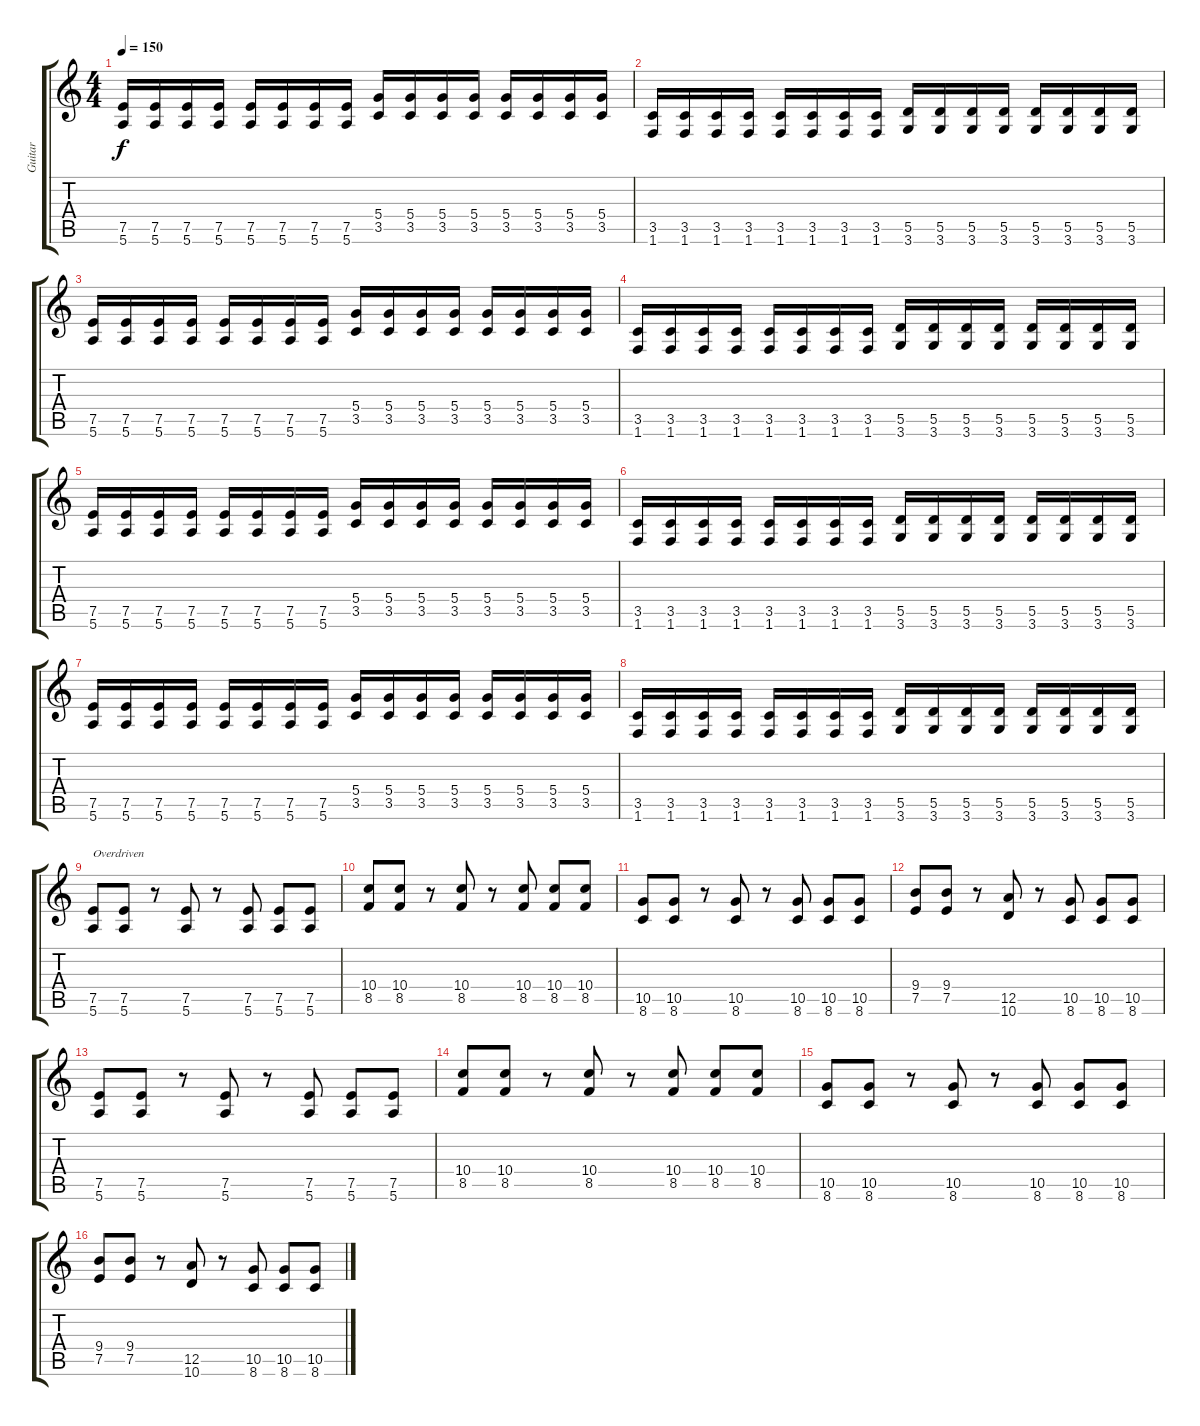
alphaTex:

\track ("Guitar" "Guitar") {instrument distortionguitar}
\staff {score tabs}
\tuning (E4 B3 G3 D3 A2 E2) {hide}
\ts (4 4)
\tempo 150
\clef g2
\ks c
(7.5 5.6).16{dy f} (7.5 5.6).16 (7.5 5.6).16 (7.5 5.6).16 (7.5 5.6).16 (7.5 5.6).16 (7.5 5.6).16 (7.5 5.6).16 (5.4 3.5).16 (5.4 3.5).16 (5.4 3.5).16 (5.4 3.5).16 (5.4 3.5).16 (5.4 3.5).16 (5.4 3.5).16 (5.4 3.5).16 |
(3.5 1.6).16 (3.5 1.6).16 (3.5 1.6).16 (3.5 1.6).16 (3.5 1.6).16 (3.5 1.6).16 (3.5 1.6).16 (3.5 1.6).16 (5.5 3.6).16 (5.5 3.6).16 (5.5 3.6).16 (5.5 3.6).16 (5.5 3.6).16 (5.5 3.6).16 (5.5 3.6).16 (5.5 3.6).16 |
(7.5 5.6).16 (7.5 5.6).16 (7.5 5.6).16 (7.5 5.6).16 (7.5 5.6).16 (7.5 5.6).16 (7.5 5.6).16 (7.5 5.6).16 (5.4 3.5).16 (5.4 3.5).16 (5.4 3.5).16 (5.4 3.5).16 (5.4 3.5).16 (5.4 3.5).16 (5.4 3.5).16 (5.4 3.5).16 |
(3.5 1.6).16 (3.5 1.6).16 (3.5 1.6).16 (3.5 1.6).16 (3.5 1.6).16 (3.5 1.6).16 (3.5 1.6).16 (3.5 1.6).16 (5.5 3.6).16 (5.5 3.6).16 (5.5 3.6).16 (5.5 3.6).16 (5.5 3.6).16 (5.5 3.6).16 (5.5 3.6).16 (5.5 3.6).16 |
(7.5 5.6).16 (7.5 5.6).16 (7.5 5.6).16 (7.5 5.6).16 (7.5 5.6).16 (7.5 5.6).16 (7.5 5.6).16 (7.5 5.6).16 (5.4 3.5).16 (5.4 3.5).16 (5.4 3.5).16 (5.4 3.5).16 (5.4 3.5).16 (5.4 3.5).16 (5.4 3.5).16 (5.4 3.5).16 |
(3.5 1.6).16 (3.5 1.6).16 (3.5 1.6).16 (3.5 1.6).16 (3.5 1.6).16 (3.5 1.6).16 (3.5 1.6).16 (3.5 1.6).16 (5.5 3.6).16 (5.5 3.6).16 (5.5 3.6).16 (5.5 3.6).16 (5.5 3.6).16 (5.5 3.6).16 (5.5 3.6).16 (5.5 3.6).16 |
(7.5 5.6).16 (7.5 5.6).16 (7.5 5.6).16 (7.5 5.6).16 (7.5 5.6).16 (7.5 5.6).16 (7.5 5.6).16 (7.5 5.6).16 (5.4 3.5).16 (5.4 3.5).16 (5.4 3.5).16 (5.4 3.5).16 (5.4 3.5).16 (5.4 3.5).16 (5.4 3.5).16 (5.4 3.5).16 |
(3.5 1.6).16 (3.5 1.6).16 (3.5 1.6).16 (3.5 1.6).16 (3.5 1.6).16 (3.5 1.6).16 (3.5 1.6).16 (3.5 1.6).16 (5.5 3.6).16 (5.5 3.6).16 (5.5 3.6).16 (5.5 3.6).16 (5.5 3.6).16 (5.5 3.6).16 (5.5 3.6).16 (5.5 3.6).16 |
(7.5 5.6).8{txt "Overdriven" instrument overdrivenguitar} (7.5 5.6).8 r.8 (7.5 5.6).8 r.8 (7.5 5.6).8 (7.5 5.6).8 (7.5 5.6).8 |
(10.4 8.5).8 (10.4 8.5).8 r.8 (10.4 8.5).8 r.8 (10.4 8.5).8 (10.4 8.5).8 (10.4 8.5).8 |
(10.5 8.6).8 (10.5 8.6).8 r.8 (10.5 8.6).8 r.8 (10.5 8.6).8 (10.5 8.6).8 (10.5 8.6).8 |
(9.4 7.5).8 (9.4 7.5).8 r.8 (12.5 10.6).8 r.8 (10.5 8.6).8 (10.5 8.6).8 (10.5 8.6).8 |
(7.5 5.6).8 (7.5 5.6).8 r.8 (7.5 5.6).8 r.8 (7.5 5.6).8 (7.5 5.6).8 (7.5 5.6).8 |
(10.4 8.5).8 (10.4 8.5).8 r.8 (10.4 8.5).8 r.8 (10.4 8.5).8 (10.4 8.5).8 (10.4 8.5).8 |
(10.5 8.6).8 (10.5 8.6).8 r.8 (10.5 8.6).8 r.8 (10.5 8.6).8 (10.5 8.6).8 (10.5 8.6).8 |
(9.4 7.5).8 (9.4 7.5).8 r.8 (12.5 10.6).8 r.8 (10.5 8.6).8 (10.5 8.6).8 (10.5 8.6).8
